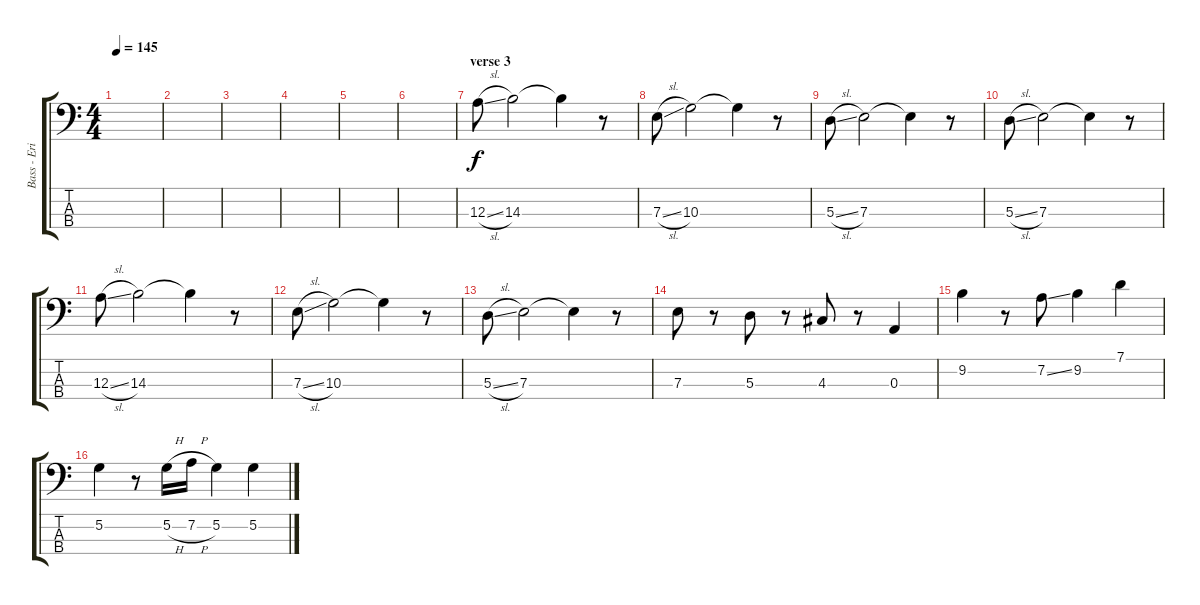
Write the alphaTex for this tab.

\track ("Bass - Eric Judy" "Bass - Eri") {instrument electricbassfinger}
\staff {score tabs}
\tuning (G2 D2 A1 E1) {hide}
\ts (4 4)
\tempo 145
\clef f4
\ks c
|
|
|
|
|
|
\section ("" "verse 3")
12.3{sl}.8 14.3.2 14.3{t}.4 r.8 |
7.3{sl}.8 10.3.2 10.3{t}.4 r.8 |
5.3{sl}.8 7.3.2 7.3{t}.4 r.8 |
5.3{sl}.8 7.3.2 7.3{t}.4 r.8 |
12.3{sl}.8 14.3.2 14.3{t}.4 r.8 |
7.3{sl}.8 10.3.2 10.3{t}.4 r.8 |
5.3{sl}.8 7.3.2 7.3{t}.4 r.8 |
7.3.8 r.8 5.3.8 r.8 4.3.8 r.8 0.3.4 |
9.2.4 r.8 7.2{ss}.8 9.2.4 7.1.4 |
5.2.4 r.8 5.2{h}.16 7.2{h}.16 5.2.4 5.2.4
